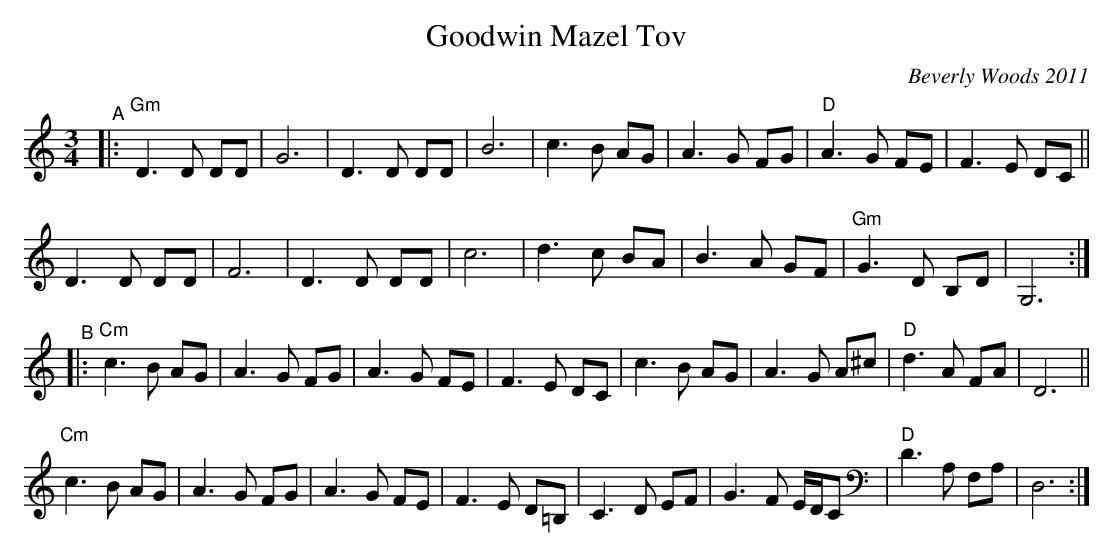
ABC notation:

X:1
T: Goodwin Mazel Tov
C: Beverly Woods 2011
M: 3/4
L: 1/8
K: ^f_B_e	% Gm, D freygish
"^A"|:\
"Gm"D3 D DD | G6 | D3 D DD | B6 |\
    c3 B AG | A3 G FG | "D"A3 G FE | F3 E DC ||
y2  D3 D DD | F6 | D3 D DD | c6 |\
    d3 c BA | B3 A GF | "Gm"G3 D B,D | G,6 :|
"^B"|:\
"Cm"c3 B AG | A3 G FG | A3 G FE | F3 E DC |\
    c3 B AG | A3 G A^c | "D"d3 A FA | D6 ||
y2 \
"Cm"c3 B AG | A3 G FG | A3 G FE | F3 E D=B, |\
    C3 D EF | G3 F E/D/C | "D"D3 A, F,A, | D,6 :|
